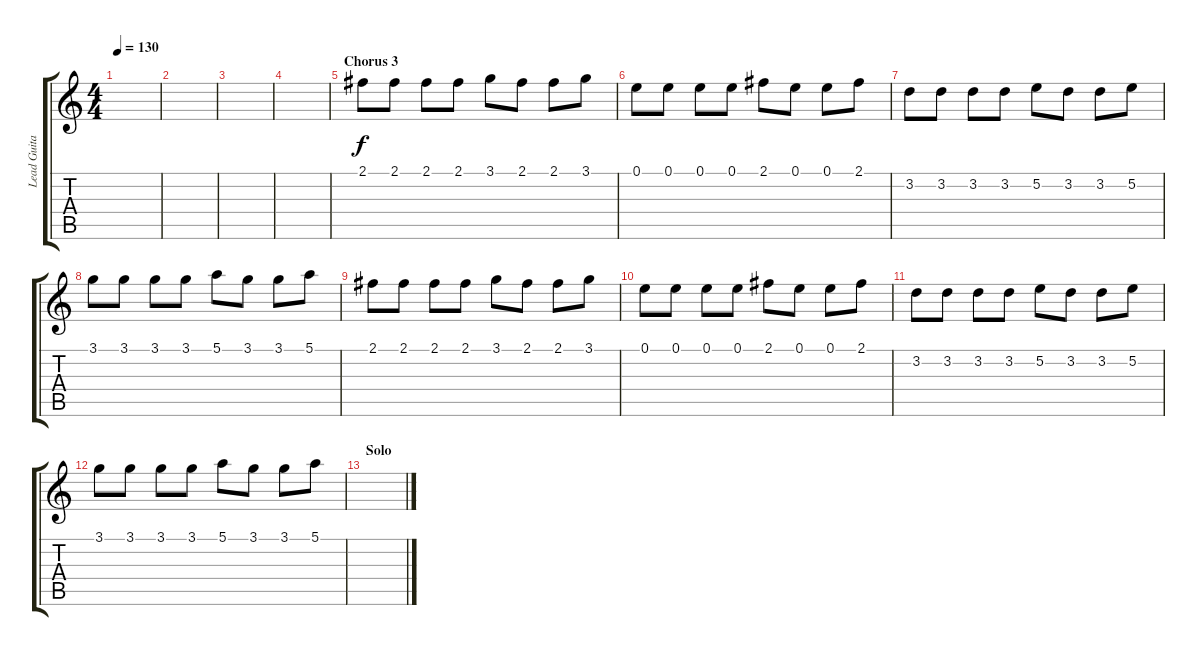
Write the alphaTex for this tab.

\track ("Lead Guitar" "Lead Guita") {instrument electricguitarjazz}
\staff {score tabs}
\tuning (E4 B3 G3 D3 A2 E2) {hide}
\ts (4 4)
\tempo 130
\clef g2
\ks c
|
|
|
|
\section ("" "Chorus 3")
2.1.8 2.1.8 2.1.8 2.1.8 3.1.8 2.1.8 2.1.8 3.1.8 |
0.1.8 0.1.8 0.1.8 0.1.8 2.1.8 0.1.8 0.1.8 2.1.8 |
3.2.8 3.2.8 3.2.8 3.2.8 5.2.8 3.2.8 3.2.8 5.2.8 |
3.1.8 3.1.8 3.1.8 3.1.8 5.1.8 3.1.8 3.1.8 5.1.8 |
2.1.8 2.1.8 2.1.8 2.1.8 3.1.8 2.1.8 2.1.8 3.1.8 |
0.1.8 0.1.8 0.1.8 0.1.8 2.1.8 0.1.8 0.1.8 2.1.8 |
3.2.8 3.2.8 3.2.8 3.2.8 5.2.8 3.2.8 3.2.8 5.2.8 |
3.1.8 3.1.8 3.1.8 3.1.8 5.1.8 3.1.8 3.1.8 5.1.8 |
\section ("" "Solo")
